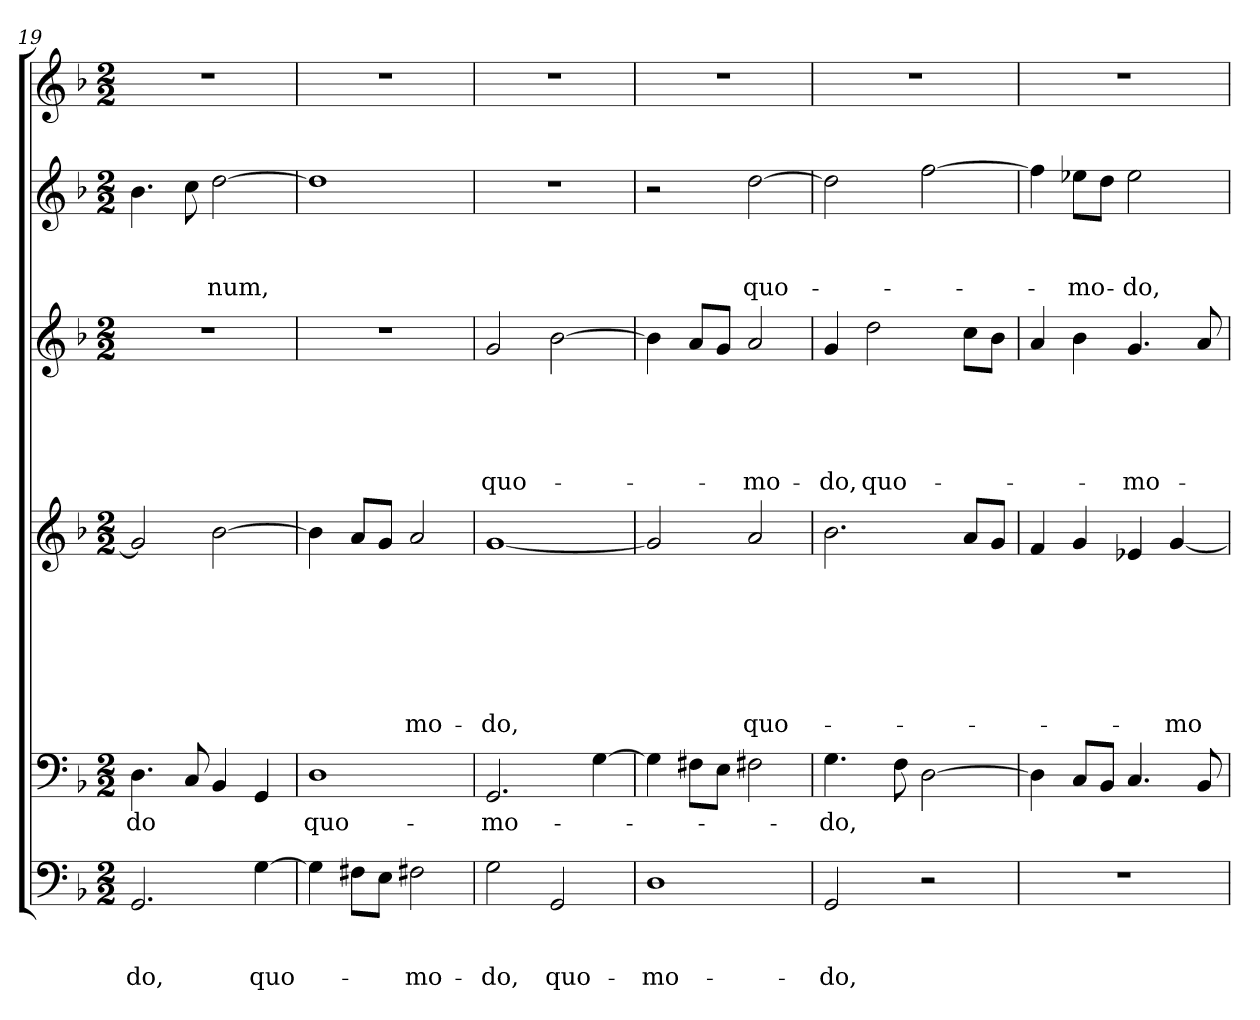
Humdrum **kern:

**kern	**text	**text	**text	**kern	**text	**kern	**text	**text	**text	**text	**text	**text	**text	**kern	**text	**text	**text	**text	**text	**kern	**text	**text	**text	**kern
*part6	*part6	*part6	*part6	*part5	*part5	*part4	*part4	*part4	*part4	*part4	*part4	*part4	*part4	*part3	*part3	*part3	*part3	*part3	*part3	*part2	*part2	*part2	*part2	*part1
*staff6	*staff6	*staff6	*staff6	*staff5	*staff5	*staff4	*staff4	*staff4	*staff4	*staff4	*staff4	*staff4	*staff4	*staff3	*staff3	*staff3	*staff3	*staff3	*staff3	*staff2	*staff2	*staff2	*staff2	*staff1
*clefF4	*	*	*	*clefF4	*	*clefG2	*	*	*	*	*	*	*	*clefG2	*	*	*	*	*	*clefG2	*	*	*	*clefG2
*	*	*	*	*	*	*ITrd7c12	*	*	*	*	*	*	*	*ITrd7c12	*	*	*	*	*	*ITrd7c12	*	*	*	*
*k[b-]	*	*	*	*k[b-]	*	*k[b-]	*	*	*	*	*	*	*	*k[b-]	*	*	*	*	*	*k[b-]	*	*	*	*k[b-]
*F:	*	*	*	*F:	*	*F:	*	*	*	*	*	*	*	*F:	*	*	*	*	*	*F:	*	*	*	*F:
*M2/2	*	*	*	*M2/2	*	*M2/2	*	*	*	*	*	*	*	*M2/2	*	*	*	*	*	*M2/2	*	*	*	*M2/2
=19	=19	=19	=19	=19	=19	=19	=19	=19	=19	=19	=19	=19	=19	=19	=19	=19	=19	=19	=19	=19	=19	=19	=19	=19
!	!	!	!LO:LY:b	!	!LO:LY:b	!	!	!	!	!	!	!	!	!	!	!	!	!	!	!	!	!	!	!
2.GG/	.	.	-do,	4.D\	-do	2G/]	.	.	.	.	.	.	.	1r	.	.	.	.	.	4.B-\	.	.	.	1r
.	.	.	.	8C/	.	.	.	.	.	.	.	.	.	.	.	.	.	.	.	8c\	.	.	.	.
!	!	!	!	!	!	!	!	!	!	!	!	!	!	!	!	!	!	!	!	!	!	!	!LO:LY:b	!
.	.	.	.	4BB-/	.	[>2B-\	.	.	.	.	.	.	.	.	.	.	.	.	.	[>2d\	.	.	-num,	.
!	!	!	!LO:LY:b	!	!	!	!	!	!	!	!	!	!	!	!	!	!	!	!	!	!	!	!	!
[>4G\	.	.	quo-	4GG/	.	.	.	.	.	.	.	.	.	.	.	.	.	.	.	.	.	.	.	.
=20	=20	=20	=20	=20	=20	=20	=20	=20	=20	=20	=20	=20	=20	=20	=20	=20	=20	=20	=20	=20	=20	=20	=20	=20
!	!	!	!	!	!LO:LY:b	!	!	!	!	!	!	!	!	!	!	!	!	!	!	!	!	!	!	!
4G\]	.	.	.	1D	quo-	4B-\]	.	.	.	.	.	.	.	1r	.	.	.	.	.	1d]	.	.	.	1r
8F#X\L	.	.	.	.	.	8A/L	.	.	.	.	.	.	.	.	.	.	.	.	.	.	.	.	.	.
8E\J	.	.	.	.	.	8G/J	.	.	.	.	.	.	.	.	.	.	.	.	.	.	.	.	.	.
!	!	!	!LO:LY:b	!	!	!	!	!	!	!	!	!	!LO:LY:b	!	!	!	!	!	!	!	!	!	!	!
2F#X\	.	.	-mo-	.	.	2A/	.	.	.	.	.	.	-mo-	.	.	.	.	.	.	.	.	.	.	.
=21	=21	=21	=21	=21	=21	=21	=21	=21	=21	=21	=21	=21	=21	=21	=21	=21	=21	=21	=21	=21	=21	=21	=21	=21
!	!	!	!LO:LY:b	!	!LO:LY:b	!	!	!	!	!	!	!	!LO:LY:b	!	!	!	!	!	!LO:LY:b	!	!	!	!	!
2G\	.	.	-do,	2.GG/	-mo-	[<1G	.	.	.	.	.	.	-do,	2G/	.	.	.	.	quo-	1r	.	.	.	1r
!	!	!	!LO:LY:b	!	!	!	!	!	!	!	!	!	!	!	!	!	!	!	!	!	!	!	!	!
2GG/	.	.	quo-	.	.	.	.	.	.	.	.	.	.	[>2B-\	.	.	.	.	.	.	.	.	.	.
.	.	.	.	[>4G\	.	.	.	.	.	.	.	.	.	.	.	.	.	.	.	.	.	.	.	.
=22	=22	=22	=22	=22	=22	=22	=22	=22	=22	=22	=22	=22	=22	=22	=22	=22	=22	=22	=22	=22	=22	=22	=22	=22
!	!	!	!LO:LY:b	!	!	!	!	!	!	!	!	!	!	!	!	!	!	!	!	!	!	!	!	!
1D	.	.	-mo-	4G\]	.	2G/]	.	.	.	.	.	.	.	4B-\]	.	.	.	.	.	2r	.	.	.	1r
.	.	.	.	8F#X\L	.	.	.	.	.	.	.	.	.	8A/L	.	.	.	.	.	.	.	.	.	.
.	.	.	.	8E\J	.	.	.	.	.	.	.	.	.	8G/J	.	.	.	.	.	.	.	.	.	.
!	!	!	!	!	!	!	!	!	!	!	!	!	!LO:LY:b	!	!	!	!	!	!LO:LY:b	!	!	!	!LO:LY:b	!
.	.	.	.	2F#X\	.	2A/	.	.	.	.	.	.	quo-	2A/	.	.	.	.	-mo-	[>2d\	.	.	quo-	.
=23	=23	=23	=23	=23	=23	=23	=23	=23	=23	=23	=23	=23	=23	=23	=23	=23	=23	=23	=23	=23	=23	=23	=23	=23
!	!	!	!LO:LY:b	!	!LO:LY:b	!	!	!	!	!	!	!	!	!	!	!	!	!	!LO:LY:b	!	!	!	!	!
2GG/	.	.	-do,	4.G\	-do,	2.B-\	.	.	.	.	.	.	.	4G/	.	.	.	.	-do,	2d\]	.	.	.	1r
!	!	!	!	!	!	!	!	!	!	!	!	!	!	!	!	!	!	!	!LO:LY:b	!	!	!	!	!
.	.	.	.	.	.	.	.	.	.	.	.	.	.	2d\	.	.	.	.	quo-	.	.	.	.	.
.	.	.	.	8F\	.	.	.	.	.	.	.	.	.	.	.	.	.	.	.	.	.	.	.	.
2r	.	.	.	[>2D\	.	.	.	.	.	.	.	.	.	.	.	.	.	.	.	[>2f\	.	.	.	.
.	.	.	.	.	.	8A/L	.	.	.	.	.	.	.	8c\L	.	.	.	.	.	.	.	.	.	.
.	.	.	.	.	.	8G/J	.	.	.	.	.	.	.	8B-\J	.	.	.	.	.	.	.	.	.	.
=24	=24	=24	=24	=24	=24	=24	=24	=24	=24	=24	=24	=24	=24	=24	=24	=24	=24	=24	=24	=24	=24	=24	=24	=24
1r	.	.	.	4D\]	.	4F/	.	.	.	.	.	.	.	4A/	.	.	.	.	.	4f\]	.	.	.	1r
!	!	!	!	!	!	!	!	!	!	!	!	!	!	!	!	!	!	!	!	!	!	!	!LO:LY:b	!
.	.	.	.	8C/L	.	4G/	.	.	.	.	.	.	.	4B-\	.	.	.	.	.	8e-i\L	.	.	-mo-	.
.	.	.	.	8BB-/J	.	.	.	.	.	.	.	.	.	.	.	.	.	.	.	8d\J	.	.	.	.
!	!	!	!	!	!	!	!	!	!	!	!	!	!	!	!	!	!	!	!LO:LY:b	!	!	!	!LO:LY:b	!
.	.	.	.	4.C/	.	4E-i/	.	.	.	.	.	.	.	4.G/	.	.	.	.	-mo-	2e-\	.	.	-do,	.
!	!	!	!	!	!	!	!	!	!	!	!	!	!LO:LY:b	!	!	!	!	!	!	!	!	!	!	!
.	.	.	.	.	.	[<4G/	.	.	.	.	.	.	-mo-	.	.	.	.	.	.	.	.	.	.	.
.	.	.	.	8BB-/	.	.	.	.	.	.	.	.	.	8A/	.	.	.	.	.	.	.	.	.	.
=	=	=	=	=	=	=	=	=	=	=	=	=	=	=	=	=	=	=	=	=	=	=	=	=
*-	*-	*-	*-	*-	*-	*-	*-	*-	*-	*-	*-	*-	*-	*-	*-	*-	*-	*-	*-	*-	*-	*-	*-	*-
